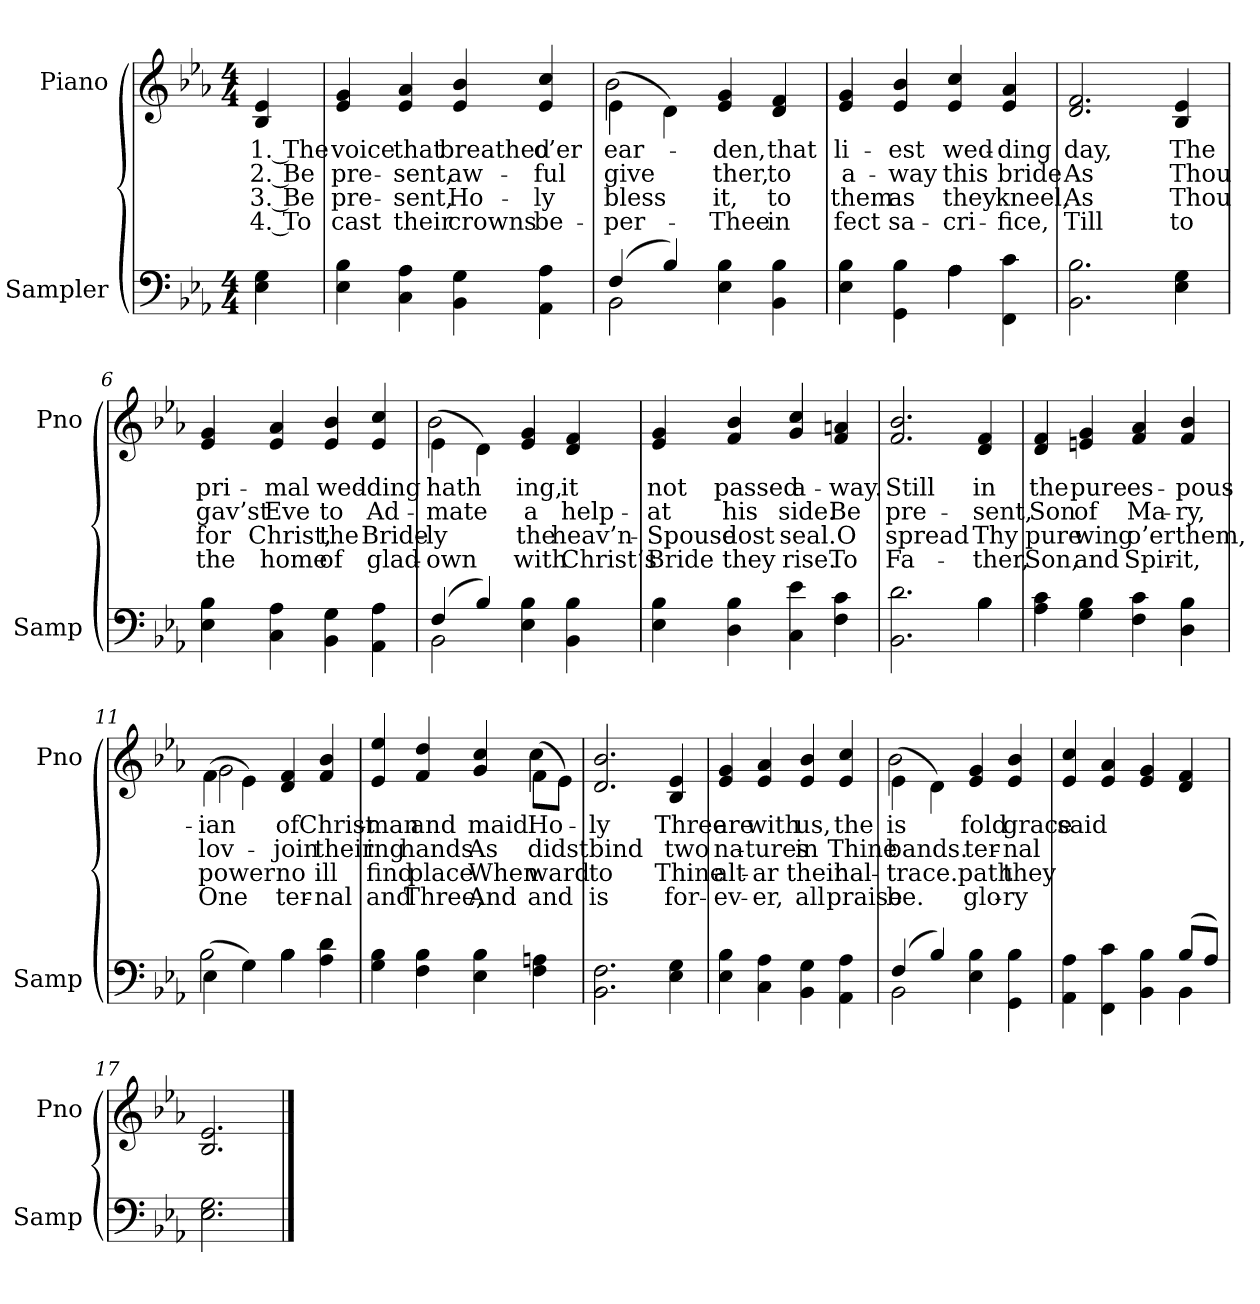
**kern	**kern	**text	**text	**text	**text
*part2	*part1	*part1	*part1	*part1	*part1
*staff2	*staff1	*staff1	*staff1	*staff1	*staff1
*I"Sampler	*I"Piano	*	*	*	*
*I'Samp	*I'Pno	*	*	*	*
*clefF4	*clefG2	*	*	*	*
*k[b-e-a-]	*k[b-e-a-]	*	*	*	*
*E-:	*E-:	*	*	*	*
*M4/4	*M4/4	*	*	*	*
=1	=1	=1	=1	=1	=1
4E-\ 4G\	4B-/ 4e-/	1. The	2. Be	3. Be	4. To
=2	=2	=2	=2	=2	=2
4E-\ 4B-\	4e-/ 4g/	voice	pre-	pre-	cast
4C\ 4A-\	4e-/ 4a-/	that	-sent,	-sent,	their
4BB-\ 4G\	4e-/ 4b-/	breathed	aw-	Ho-	crowns
4AA-\ 4A-\	4e-/ 4cc/	o’er	-ful	-ly	be-
=3	=3	=3	=3	=3	=3
*^	*^	*	*	*	*
(4F/	2BB-	(4e-\	2b-	ear-	give	bless	per-
4B-/)	.	4d\)	.	.	.	.	.
4E-\ 4B-\	2ryy	4e-/ 4g/	2ryy	-den,	-ther,	-it,	Thee
4BB-\ 4B-\	.	4d/ 4f/	.	that	to	to	in
*	*	*v	*v	*	*	*	*
=4	=4	=4	=4	=4	=4	=4
4E-\ 4B-\	2ryy	4e-/ 4g/	-li-	a-	them	-fect
4GG\ 4B-\	.	4e-/ 4b-/	-est	-way	as	sa-
4A-\	4A-	4e-/ 4cc/	wed-	this	they	-cri-
4FF\ 4c\	4ryy	4e-/ 4a-/	-ding	bride	kneel,	-fice,
*v	*v	*	*	*	*	*
=5	=5	=5	=5	=5	=5
2.BB-\ 2.B-\	2.d/ 2.f/	day,	As	As	Till
4E-\ 4G\	4B-/ 4e-/	The	Thou	Thou	to
=6	=6	=6	=6	=6	=6
4E-\ 4B-\	4e-/ 4g/	pri-	gav’st	for	the
4C\ 4A-\	4e-/ 4a-/	-mal	Eve	Christ,	home
4BB-\ 4G\	4e-/ 4b-/	wed-	to	the	of
4AA-\ 4A-\	4e-/ 4cc/	-ding	Ad-	Bride-	glad-
=7	=7	=7	=7	=7	=7
*^	*^	*	*	*	*
(4F/	2BB-	(4e-\	2b-	hath	-mate	-ly	own
4B-/)	.	4d\)	.	.	.	.	.
4E-\ 4B-\	2ryy	4e-/ 4g/	2ryy	-ing,	a	the	with
4BB-\ 4B-\	.	4d/ 4f/	.	it	help-	heav’n-	Christ’s
*v	*v	*	*	*	*	*	*
*	*v	*v	*	*	*	*
=8	=8	=8	=8	=8	=8
4E-\ 4B-\	4e-/ 4g/	not	at	Spouse	Bride
4D\ 4B-\	4f/ 4b-/	passed	his	dost	they
4C\ 4e-\	4g/ 4cc/	a-	side.	seal.	rise.
4F\ 4c\	4f/ 4an/	-way.	Be	O	To
=9	=9	=9	=9	=9	=9
*^	*	*	*	*	*
2.BB-\ 2.d\	2.ryy	2.f/ 2.b-/	Still	pre-	spread	Fa-
4B-\	4B-	4d/ 4f/	in	-sent,	Thy	-ther,
*v	*v	*	*	*	*	*
=10	=10	=10	=10	=10	=10
4A-\ 4c\	4d/ 4f/	the	Son	pure	Son,
4G\ 4B-\	4en/ 4g/	pure	of	wing	and
4F\ 4c\	4f/ 4a-/	es-	Ma-	o’er	Spir-
4D\ 4B-\	4f/ 4b-/	-pous-	-ry,	them,	-it,
=11	=11	=11	=11	=11	=11
*^	*^	*	*	*	*
(4E-\	2B-	(4f\	2g	-ian	lov-	power	One
4G\)	.	4e-\)	.	.	.	.	.
4B-\	4B-	4d/ 4f/	2ryy	of	join	no	-ter-
4A-\ 4d\	4ryy	4f/ 4b-/	.	Christ-	their	ill	-nal
*v	*v	*	*	*	*	*	*
=12	=12	=12	=12	=12	=12	=12
4G\ 4B-\	4e-/ 4ee-/	2.ryy	man	-ing	find	and
4F\ 4B-\	4f/ 4dd/	.	and	hands	place	Three,
4E-\ 4B-\	4g/ 4cc/	.	maid	As	When	And
4F\ 4An\	(8f\L	4cc	Ho-	didst	-ward	and
.	8e-\J)	.	.	.	.	.
*	*v	*v	*	*	*	*
=13	=13	=13	=13	=13	=13
2.BB-\ 2.F\	2.d/ 2.b-/	-ly	bind	to	is
4E-\ 4G\	4B-/ 4e-/	Three	two	Thine	for-
=14	=14	=14	=14	=14	=14
4E-\ 4B-\	4e-/ 4g/	are	na-	alt-	-ev-
4C\ 4A-\	4e-/ 4a-/	with	-tures	-ar	-er,
4BB-\ 4G\	4e-/ 4b-/	us,	in	their	all
4AA-\ 4A-\	4e-/ 4cc/	the	Thine	hal-	praise
=15	=15	=15	=15	=15	=15
*^	*^	*	*	*	*
(4F/	2BB-	(4e-\	2b-	is	bands.	trace.	be.
4B-/)	.	4d\)	.	.	.	.	.
4E-\ 4B-\	2ryy	4e-/ 4g/	2ryy	-fold	-ter-	path	glo-
4GG\ 4B-\	.	4e-/ 4b-/	.	grace	-nal	they	-ry
*	*	*v	*v	*	*	*	*
=16	=16	=16	=16	=16	=16	=16
4AA-\ 4A-\	2.ryy	4e-/ 4cc/	said	.	.	.
4FF\ 4c\	.	4e-/ 4a-/	.	.	.	.
4BB-\ 4B-\	.	4e-/ 4g/	.	.	.	.
(8B-/L	4BB-	4d/ 4f/	.	.	.	.
8A-/J)	.	.	.	.	.	.
*v	*v	*	*	*	*	*
=17	=17	=17	=17	=17	=17
2.E- 2.G	2.B-/ 2.e-/	.	.	.	.
==	==	==	==	==	==
*-	*-	*-	*-	*-	*-
